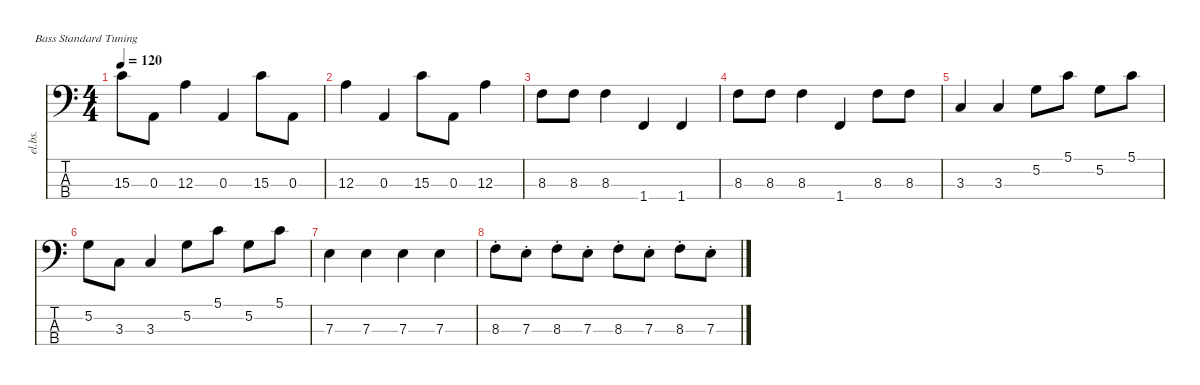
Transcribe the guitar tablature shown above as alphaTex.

\defaultSystemsLayout 4
\hideDynamics
\bracketExtendMode nobrackets
\otherSystemsTrackNameOrientation horizontal
\track ("Electric Bass" "el.bs.") {instrument electricbassfinger}
\staff {score tabs}
\tuning (G2 D2 A1 E1)
\ts (4 4)
\beaming (8 2 2 2 2)
\tempo 120
\clef f4
\ks c
15.3.8{dy mf beam Down} 0.3.8{beam Down} 12.3.4{beam Down} 0.3.4{beam Up} 15.3.8{beam Down} 0.3.8{beam Down} |
12.3.4{beam Down} 0.3.4{beam Up} 15.3.8{beam Down} 0.3.8{beam Down} 12.3.4{beam Down} |
8.3.8{beam Down} 8.3.8{beam Down} 8.3.4{beam Down} 1.4.4{beam Up} 1.4.4{beam Up} |
8.3.8{beam Down} 8.3.8{beam Down} 8.3.4{beam Down} 1.4.4{beam Up} 8.3.8{beam Down} 8.3.8{beam Down} |
3.3.4{beam Up} 3.3.4{beam Up} 5.2.8{beam Down} 5.1.8{beam Down} 5.2.8{beam Down} 5.1.8{beam Down} |
5.2.8{beam Down} 3.3.8{beam Down} 3.3.4{beam Up} 5.2.8{beam Down} 5.1.8{beam Down} 5.2.8{beam Down} 5.1.8{beam Down} |
7.3.4{beam Down} 7.3.4{beam Down} 7.3.4{beam Down} 7.3.4{beam Down} |
8.3{st}.8{beam Down} 7.3{st}.8{beam Down} 8.3{st}.8{beam Down} 7.3{st}.8{beam Down} 8.3{st}.8{beam Down} 7.3{st}.8{beam Down} 8.3{st}.8{beam Down} 7.3{st}.8{beam Down}
